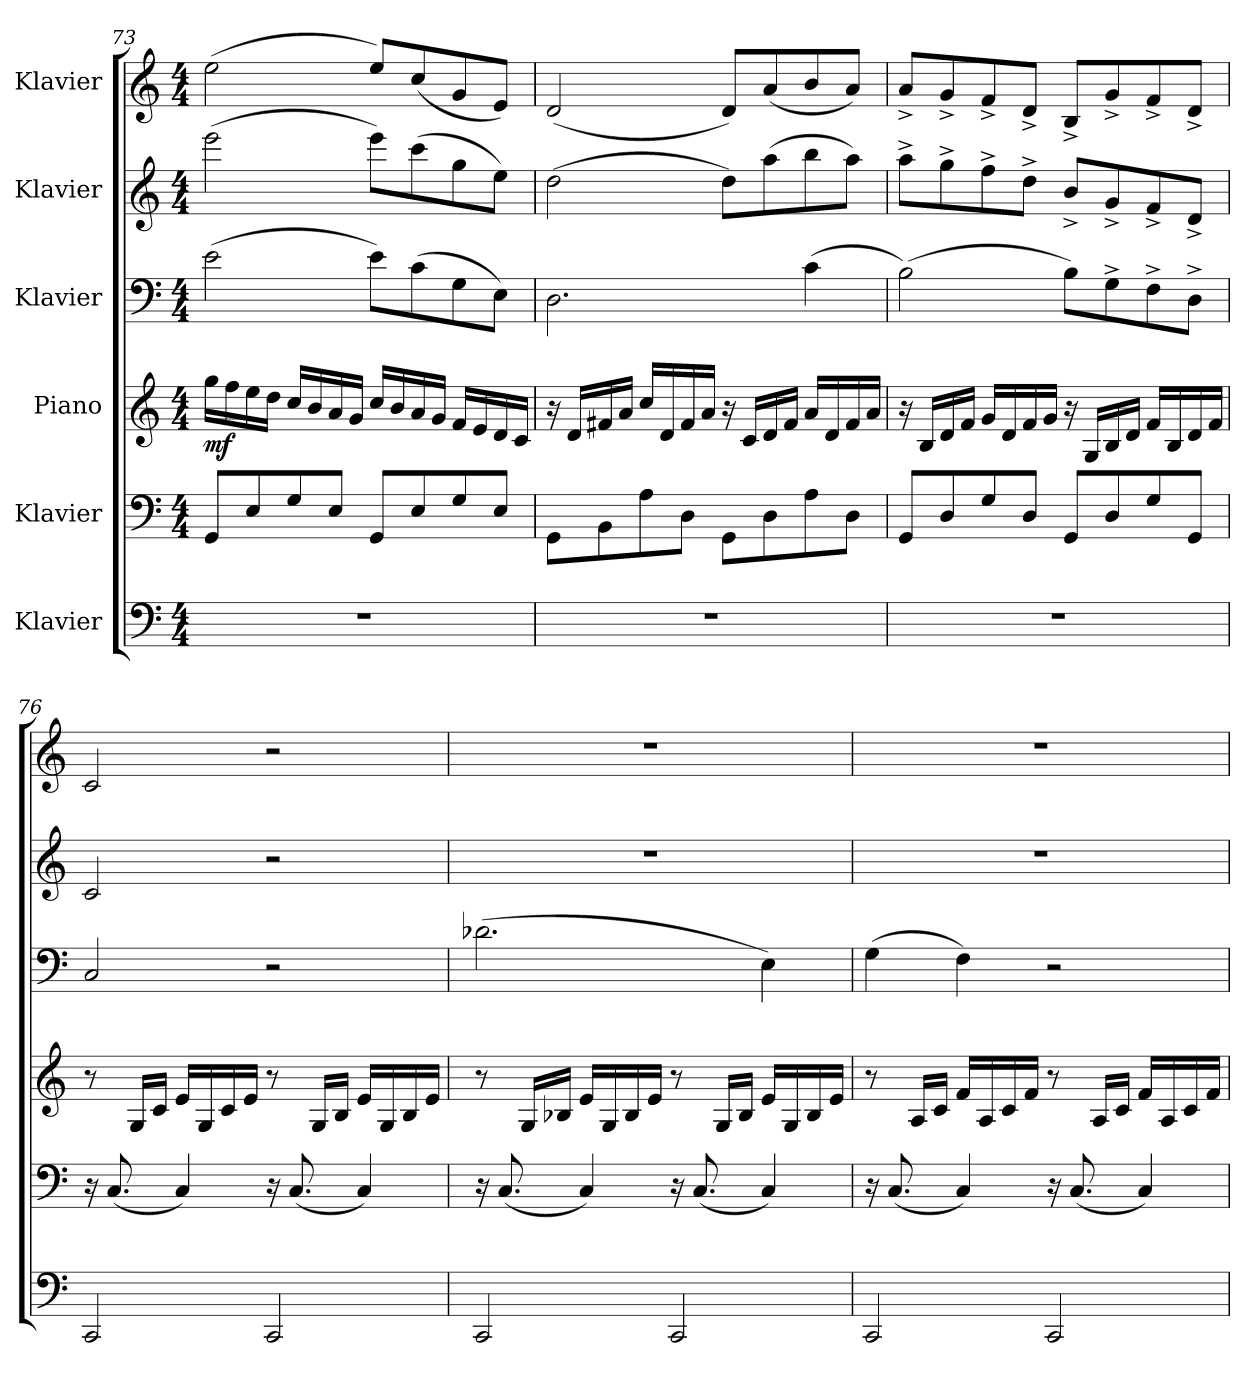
**kern	**kern	**kern	**dynam	**kern	**kern	**kern
*part6	*part5	*part4	*part4	*part3	*part2	*part1
*staff6	*staff5	*staff4	*staff4	*staff3	*staff2	*staff1
*I"Klavier	*I"Klavier	*I"Piano	*	*I"Klavier	*I"Klavier	*I"Klavier
*clefF4	*clefF4	*clefG2	*	*clefF4	*clefG2	*clefG2
*k[]	*k[]	*k[]	*	*k[]	*k[]	*k[]
*M4/4	*M4/4	*M4/4	*	*M4/4	*M4/4	*M4/4
=73	=73	=73	=73	=73	=73	=73
!	!	!	!LO:DY:b	!	!	!
1r	8GG/L	16gg\LL	mf	(2e\	(2eee\	(2ee\
.	.	16ff\	.	.	.	.
.	8E/	16ee\	.	.	.	.
.	.	16dd\JJ	.	.	.	.
.	8G/	16cc/LL	.	.	.	.
.	.	16b/	.	.	.	.
.	8E/J	16a/	.	.	.	.
.	.	16g/JJ	.	.	.	.
.	8GG/L	16cc/LL	.	8e\L)	8eee\L)	8ee/L)
.	.	16b/	.	.	.	.
.	8E/	16a/	.	(8c\	(8ccc\	(8cc/
.	.	16g/JJ	.	.	.	.
.	8G/	16f/LL	.	8G\	8gg\	8g/
.	.	16e/	.	.	.	.
.	8E/J	16d/	.	8E\J)	8ee\J)	8e/J)
.	.	16c/JJ	.	.	.	.
!!LO:PB:g=z
=74	=74	=74	=74	=74	=74	=74
1r	8GG\L	16r	.	2.D\	(2dd\	(2d/
.	.	16d/LL	.	.	.	.
.	8BB\	16f#X/	.	.	.	.
.	.	16a/JJ	.	.	.	.
.	8A\	16cc/LL	.	.	.	.
.	.	16d/	.	.	.	.
.	8D\J	16f#/	.	.	.	.
.	.	16a/JJ	.	.	.	.
.	8GG\L	16r	.	.	8dd\L)	8d/L)
.	.	16c/LL	.	.	.	.
.	8D\	16d/	.	.	(8aa\	(8a/
.	.	16f#/JJ	.	.	.	.
.	8A\	16a/LL	.	(4c\	8bb\	8b/
.	.	16d/	.	.	.	.
.	8D\J	16f#/	.	.	8aa\J)	8a/J)
.	.	16a/JJ	.	.	.	.
=75	=75	=75	=75	=75	=75	=75
1r	8GG/L	16r	.	(2B\)	8aa^\L	8a^/L
.	.	16B/LL	.	.	.	.
.	8D/	16d/	.	.	8gg^\	8g^/
.	.	16f/JJ	.	.	.	.
.	8G/	16g/LL	.	.	8ff^\	8f^/
.	.	16d/	.	.	.	.
.	8D/J	16f/	.	.	8dd^\J	8d^/J
.	.	16g/JJ	.	.	.	.
.	8GG/L	16r	.	8B\L)	8b^/L	8B^/L
.	.	16G/LL	.	.	.	.
.	8D/	16B/	.	8G^\	8g^/	8g^/
.	.	16d/JJ	.	.	.	.
.	8G/	16f/LL	.	8F^\	8f^/	8f^/
.	.	16B/	.	.	.	.
.	8GG/J	16d/	.	8D^\J	8d^/J	8d^/J
.	.	16f/JJ	.	.	.	.
!!LO:LB:g=z
=76	=76	=76	=76	=76	=76	=76
2CC/	16r	8r	.	2C/	2c/	2c/
.	(8.C/	.	.	.	.	.
.	.	16G/LL	.	.	.	.
.	.	16c/JJ	.	.	.	.
.	4C/)	16e/LL	.	.	.	.
.	.	16G/	.	.	.	.
.	.	16c/	.	.	.	.
.	.	16e/JJ	.	.	.	.
2CC/	16r	8r	.	2r	2r	2r
.	(8.C/	.	.	.	.	.
.	.	16G/LL	.	.	.	.
.	.	16B/JJ	.	.	.	.
.	4C/)	16e/LL	.	.	.	.
.	.	16G/	.	.	.	.
.	.	16B/	.	.	.	.
.	.	16e/JJ	.	.	.	.
=77	=77	=77	=77	=77	=77	=77
2CC/	16r	8r	.	(2.d-X\	1r	1r
.	(8.C/	.	.	.	.	.
.	.	16G/LL	.	.	.	.
.	.	16B-X/JJ	.	.	.	.
.	4C/)	16e/LL	.	.	.	.
.	.	16G/	.	.	.	.
.	.	16B-/	.	.	.	.
.	.	16e/JJ	.	.	.	.
2CC/	16r	8r	.	.	.	.
.	(8.C/	.	.	.	.	.
.	.	16G/LL	.	.	.	.
.	.	16B-/JJ	.	.	.	.
.	4C/)	16e/LL	.	4E\)	.	.
.	.	16G/	.	.	.	.
.	.	16B-/	.	.	.	.
.	.	16e/JJ	.	.	.	.
!!LO:PB:g=z
=78	=78	=78	=78	=78	=78	=78
2CC/	16r	8r	.	(4G\	1r	1r
.	(8.C/	.	.	.	.	.
.	.	16A/LL	.	.	.	.
.	.	16c/JJ	.	.	.	.
.	4C/)	16f/LL	.	4F\)	.	.
.	.	16A/	.	.	.	.
.	.	16c/	.	.	.	.
.	.	16f/JJ	.	.	.	.
2CC/	16r	8r	.	2r	.	.
.	(8.C/	.	.	.	.	.
.	.	16A/LL	.	.	.	.
.	.	16c/JJ	.	.	.	.
.	4C/)	16f/LL	.	.	.	.
.	.	16A/	.	.	.	.
.	.	16c/	.	.	.	.
.	.	16f/JJ	.	.	.	.
=	=	=	=	=	=	=
*-	*-	*-	*-	*-	*-	*-
